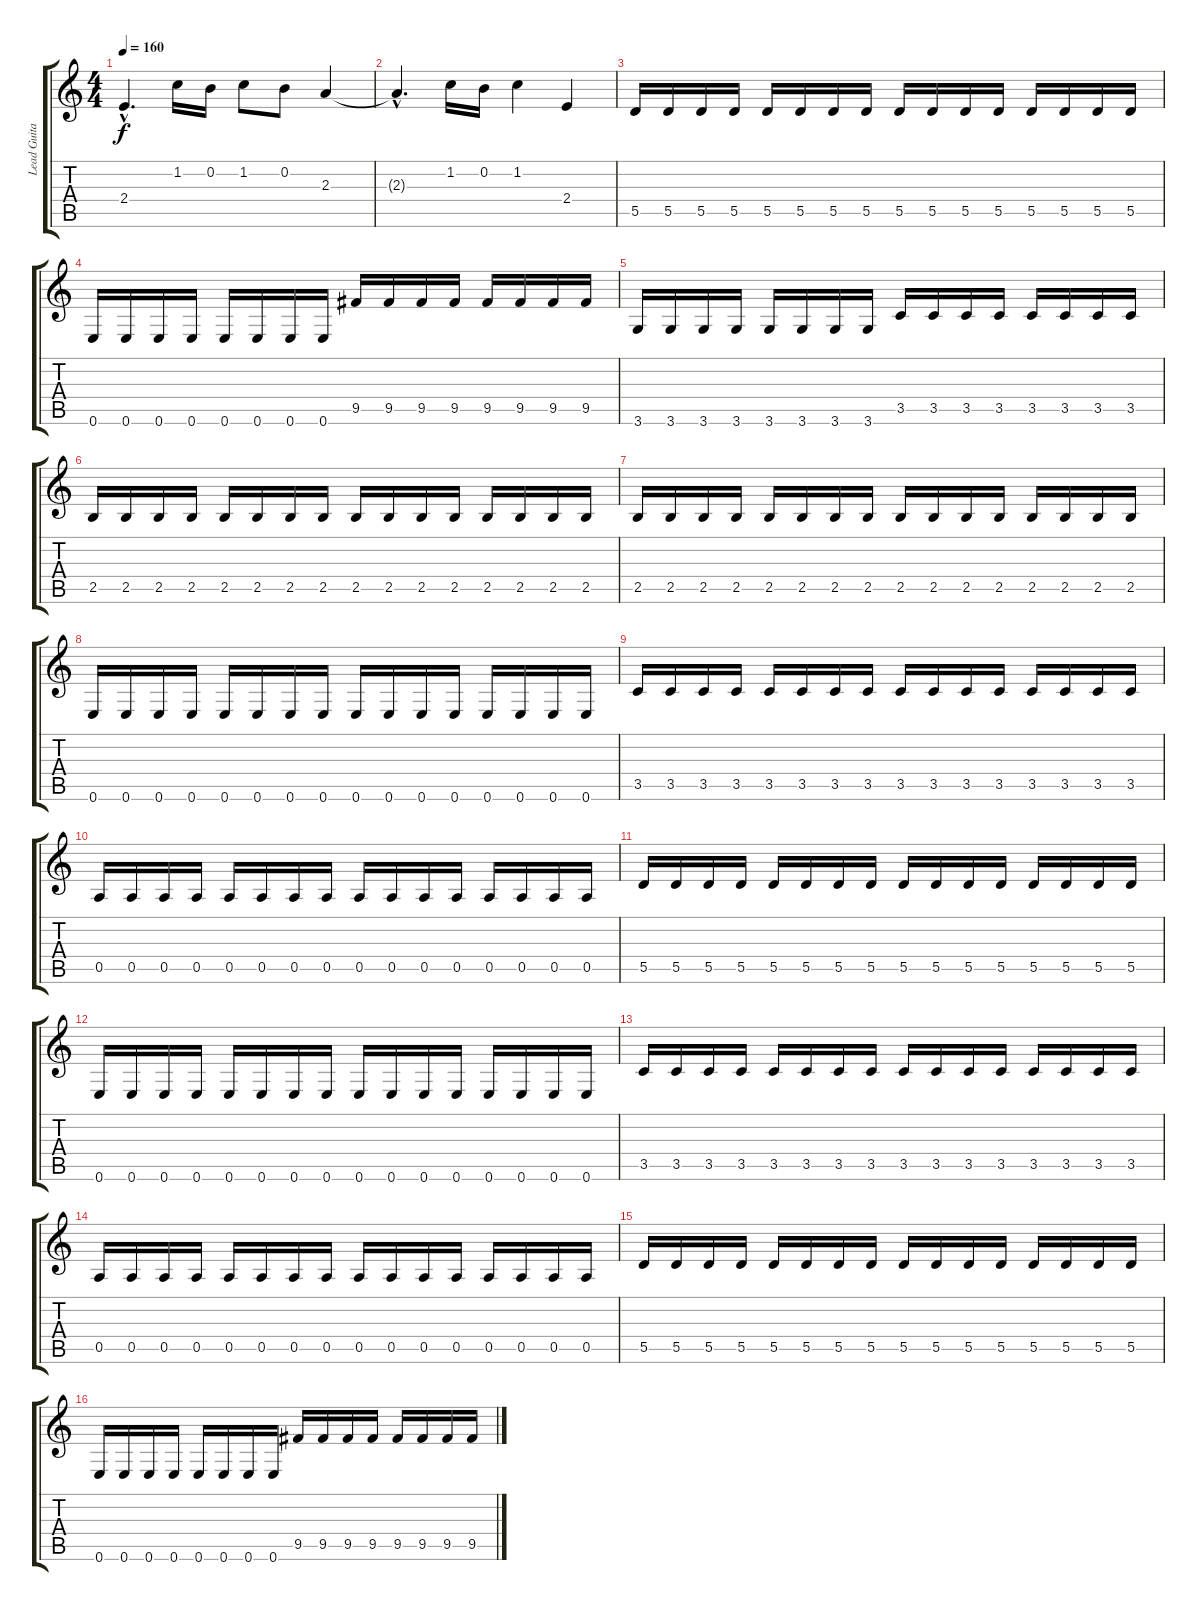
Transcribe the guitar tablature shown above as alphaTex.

\track ("Lead Guitar" "Lead Guita") {instrument distortionguitar}
\staff {score tabs}
\tuning (E4 B3 G3 D3 A2 E2) {hide}
\ts (4 4)
\tempo 160
\clef g2
\ks c
2.4{hac t}.4{d dy f} 1.2.16 0.2.16 1.2.8 0.2.8 2.3.4 |
2.3{hac t}.4{d} 1.2.16 0.2.16 1.2.4 2.4.4 |
5.5.16 5.5.16 5.5.16 5.5.16 5.5.16 5.5.16 5.5.16 5.5.16 5.5.16 5.5.16 5.5.16 5.5.16 5.5.16 5.5.16 5.5.16 5.5.16 |
0.6.16 0.6.16 0.6.16 0.6.16 0.6.16 0.6.16 0.6.16 0.6.16 9.5.16 9.5.16 9.5.16 9.5.16 9.5.16 9.5.16 9.5.16 9.5.16 |
3.6.16 3.6.16 3.6.16 3.6.16 3.6.16 3.6.16 3.6.16 3.6.16 3.5.16 3.5.16 3.5.16 3.5.16 3.5.16 3.5.16 3.5.16 3.5.16 |
2.5.16 2.5.16 2.5.16 2.5.16 2.5.16 2.5.16 2.5.16 2.5.16 2.5.16 2.5.16 2.5.16 2.5.16 2.5.16 2.5.16 2.5.16 2.5.16 |
2.5.16 2.5.16 2.5.16 2.5.16 2.5.16 2.5.16 2.5.16 2.5.16 2.5.16 2.5.16 2.5.16 2.5.16 2.5.16 2.5.16 2.5.16 2.5.16 |
0.6.16 0.6.16 0.6.16 0.6.16 0.6.16 0.6.16 0.6.16 0.6.16 0.6.16 0.6.16 0.6.16 0.6.16 0.6.16 0.6.16 0.6.16 0.6.16 |
3.5.16 3.5.16 3.5.16 3.5.16 3.5.16 3.5.16 3.5.16 3.5.16 3.5.16 3.5.16 3.5.16 3.5.16 3.5.16 3.5.16 3.5.16 3.5.16 |
0.5.16 0.5.16 0.5.16 0.5.16 0.5.16 0.5.16 0.5.16 0.5.16 0.5.16 0.5.16 0.5.16 0.5.16 0.5.16 0.5.16 0.5.16 0.5.16 |
5.5.16 5.5.16 5.5.16 5.5.16 5.5.16 5.5.16 5.5.16 5.5.16 5.5.16 5.5.16 5.5.16 5.5.16 5.5.16 5.5.16 5.5.16 5.5.16 |
0.6.16 0.6.16 0.6.16 0.6.16 0.6.16 0.6.16 0.6.16 0.6.16 0.6.16 0.6.16 0.6.16 0.6.16 0.6.16 0.6.16 0.6.16 0.6.16 |
3.5.16 3.5.16 3.5.16 3.5.16 3.5.16 3.5.16 3.5.16 3.5.16 3.5.16 3.5.16 3.5.16 3.5.16 3.5.16 3.5.16 3.5.16 3.5.16 |
0.5.16 0.5.16 0.5.16 0.5.16 0.5.16 0.5.16 0.5.16 0.5.16 0.5.16 0.5.16 0.5.16 0.5.16 0.5.16 0.5.16 0.5.16 0.5.16 |
5.5.16 5.5.16 5.5.16 5.5.16 5.5.16 5.5.16 5.5.16 5.5.16 5.5.16 5.5.16 5.5.16 5.5.16 5.5.16 5.5.16 5.5.16 5.5.16 |
0.6.16 0.6.16 0.6.16 0.6.16 0.6.16 0.6.16 0.6.16 0.6.16 9.5.16 9.5.16 9.5.16 9.5.16 9.5.16 9.5.16 9.5.16 9.5.16
